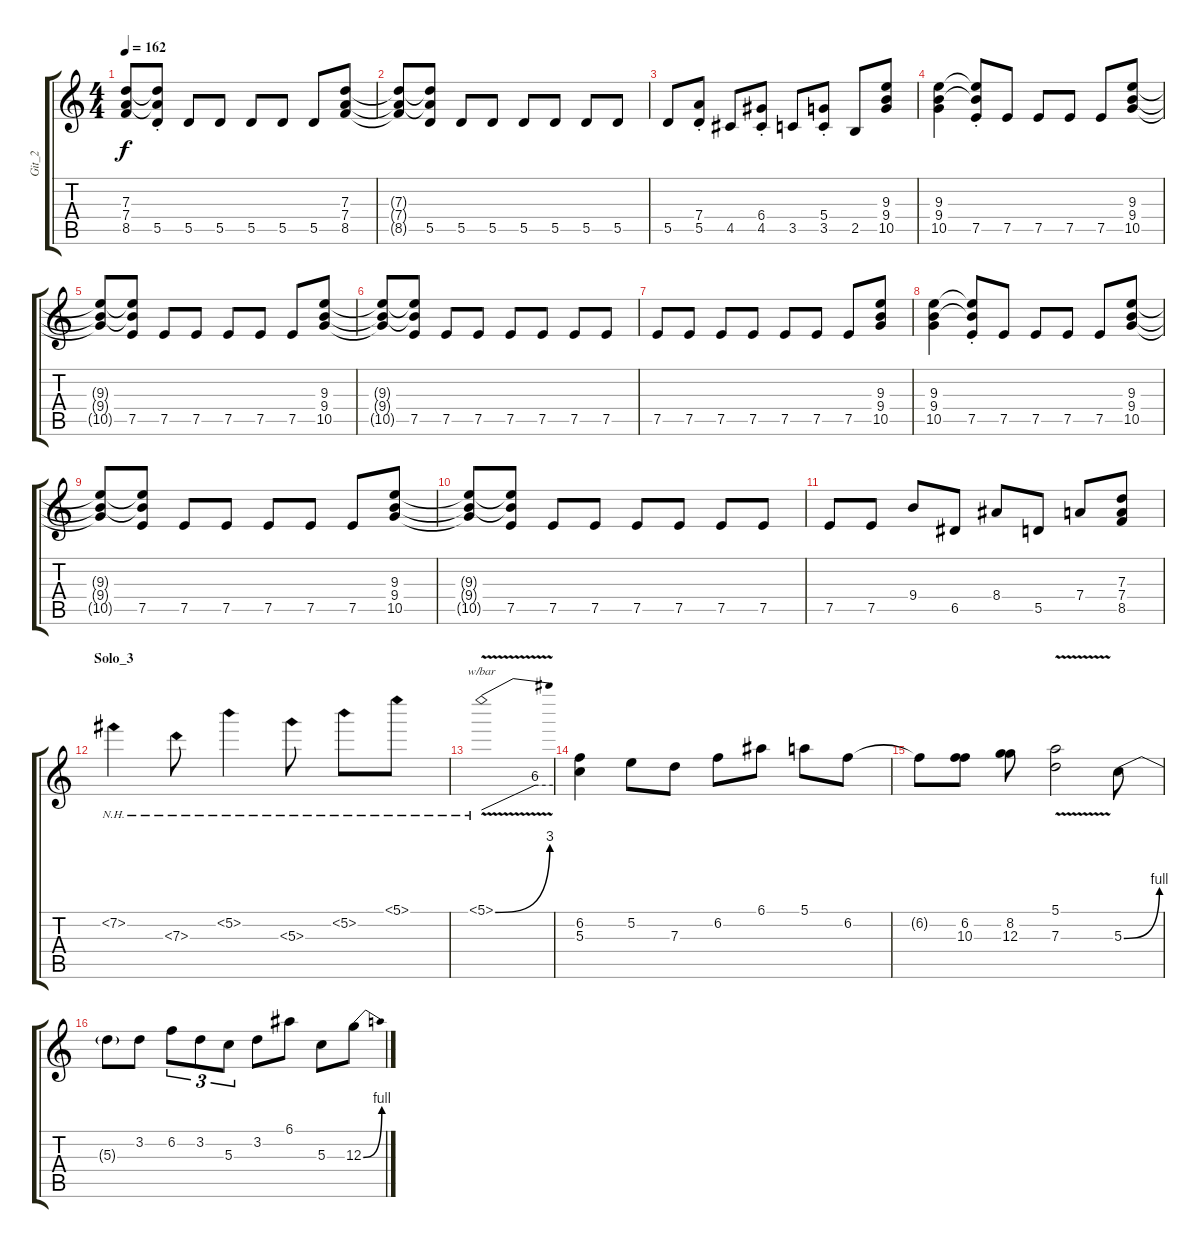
\track ("Git_2" "Git_2") {instrument distortionguitar}
\staff {score tabs}
\tuning (E4 B3 G3 D3 A2 E2) {hide}
\ts (4 4)
\tempo 162
\clef g2
\ks c
(7.3{t} 7.4{t} 8.5{t}).8{dy f} (7.3{t} 7.4{t} 5.5{st}).8 5.5.8 5.5.8 5.5.8 5.5.8 5.5.8 (7.3 7.4 8.5).8 |
(7.3{t} 7.4{t} 8.5{t}).8 (7.3{t} 7.4{t} 5.5).8 5.5.8 5.5.8 5.5.8 5.5.8 5.5.8 5.5.8 |
5.5.8 (7.4{st} 5.5).8 4.5.8 (6.4{st} 4.5).8 3.5.8 (5.4{st} 3.5).8 2.5.8 (9.3 9.4 10.5).8 |
(9.3 9.4 10.5).4 (9.3{t} 9.4{t} 7.5{st}).8 7.5.8 7.5.8 7.5.8 7.5.8 (9.3 9.4 10.5).8 |
(9.3{t} 9.4{t} 10.5{t}).8 (9.3{t} 9.4{t} 7.5).8 7.5.8 7.5.8 7.5.8 7.5.8 7.5.8 (9.3 9.4 10.5).8 |
(9.3{t} 9.4{t} 10.5{t}).8 (9.3{t} 9.4{t} 7.5).8 7.5.8 7.5.8 7.5.8 7.5.8 7.5.8 7.5.8 |
7.5.8 7.5.8 7.5.8 7.5.8 7.5.8 7.5.8 7.5.8 (9.3 9.4 10.5).8 |
(9.3 9.4 10.5).4 (9.3{t} 9.4{t} 7.5{st}).8 7.5.8 7.5.8 7.5.8 7.5.8 (9.3 9.4 10.5).8 |
(9.3{t} 9.4{t} 10.5{t}).8 (9.3{t} 9.4{t} 7.5).8 7.5.8 7.5.8 7.5.8 7.5.8 7.5.8 (9.3 9.4 10.5).8 |
(9.3{t} 9.4{t} 10.5{t}).8 (9.3{t} 9.4{t} 7.5).8 7.5.8 7.5.8 7.5.8 7.5.8 7.5.8 7.5.8 |
7.5.8 7.5.8 9.4.8 6.5.8 8.4.8 5.5.8 7.4.8 (7.3 7.4 8.5).8 |
\section ("" "Solo_3")
7.2{nh}.4{volume 13} 7.3{nh}.8 5.2{nh}.4 5.3{nh}.8 5.2{nh}.8 5.1{nh}.8 |
5.1{be (bend 0 0 60 12) nh v}.1{tbe (custom default 0 0 45 24 60 24)} |
(6.2 5.3).4 5.2.8 7.3.8 6.2.8 6.1.8 5.1.8 6.2.8 |
6.2{t}.8 (6.2 10.3).8 (8.2 12.3).8 (5.1{v} 7.3{v}).2 5.3{be (bend 0 0 60 4)}.8 |
5.3{t}.8 3.2.8 6.2.8{tu (3 2)} 3.2.8{tu (3 2)} 5.3.8{tu (3 2)} 3.2.8 6.1.8 5.3.8 12.3{be (bend 0 0 60 4)}.8
